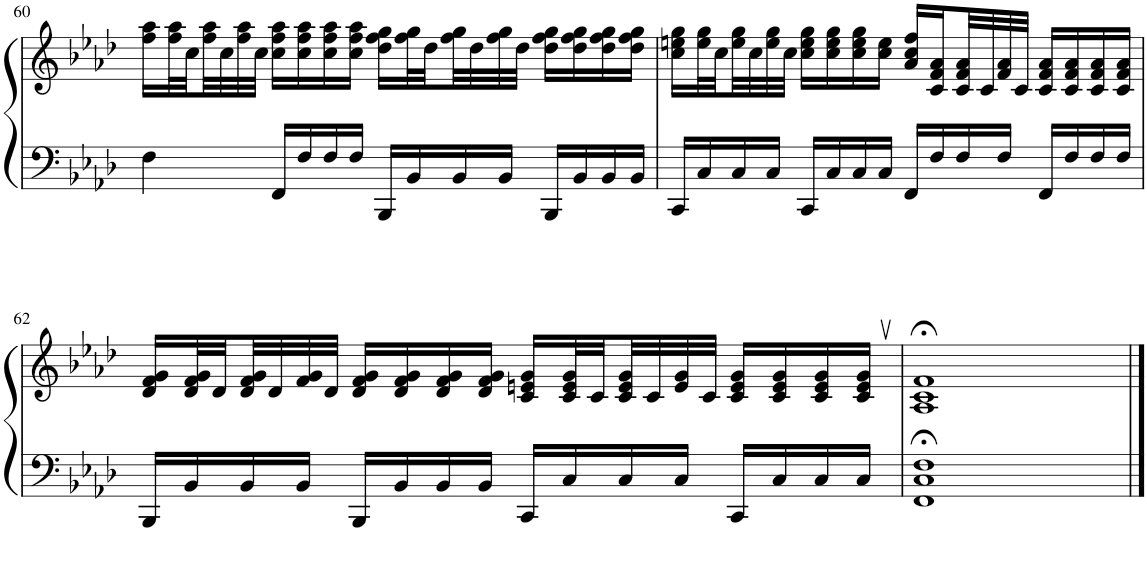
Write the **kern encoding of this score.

**kern	**kern
*part1	*part1
*staff2	*staff1
*I"Piano	*
*I'Pno.	*
!!LO:PB:g=z
*clefF4	*clefG2
*k[b-e-a-d-]	*k[b-e-a-d-]
*M4/4	*M4/4
=60	=60
4F\	16ff\ 16aa-\LL
.	32ff\ 32aa-\L
.	32cc\
.	32ff\ 32aa-\
.	32cc\
.	32ff\ 32aa-\
.	32cc\JJJ
16FF/LL	16cc\ 16ff\ 16aa-\LL
16F/	16cc\ 16ff\ 16aa-\
16F/	16cc\ 16ff\ 16aa-\
16F/JJ	16cc\ 16ff\ 16aa-\JJ
16BBB-/LL	16dd-\ 16ff\ 16gg\LL
16BB-/	32ff\ 32gg\L
.	32dd-\
16BB-/	32ff\ 32gg\
.	32dd-\
16BB-/JJ	32ff\ 32gg\
.	32dd-\JJJ
16BBB-/LL	16dd-\ 16ff\ 16gg\LL
16BB-/	16dd-\ 16ff\ 16gg\
16BB-/	16dd-\ 16ff\ 16gg\
16BB-/JJ	16dd-\ 16ff\ 16gg\JJ
=61	=61
16CC/LL	16cc\ 16een\ 16gg\LL
16C/	32ee\ 32gg\L
.	32cc\
16C/	32ee\ 32gg\
.	32cc\
16C/JJ	32ee\ 32gg\
.	32cc\JJJ
16CC/LL	16cc\ 16ee\ 16gg\LL
16C/	16cc\ 16ee\ 16gg\
16C/	16cc\ 16ee\ 16gg\
16C/JJ	16cc\ 16ee\JJ
16FF/LL	16a-/ 16cc/ 16ff/LL
16F/	16c/ 16f/ 16a-/
16F/	32c/ 32f/ 32a-/L
.	32c/
16F/JJ	32f/ 32a-/
.	32c/JJJ
16FF/LL	16c/ 16f/ 16a-/LL
16F/	16c/ 16f/ 16a-/
16F/	16c/ 16f/ 16a-/
16F/JJ	16c/ 16f/ 16a-/JJ
!!LO:LB:g=z
=62	=62
16BBB-/LL	16d-/ 16f/ 16g/LL
16BB-/	32d-/ 32f/ 32g/L
.	32d-/
16BB-/	32d-/ 32f/ 32g/
.	32d-/
16BB-/JJ	32f/ 32g/
.	32d-/JJJ
16BBB-/LL	16d-/ 16f/ 16g/LL
16BB-/	16d-/ 16f/ 16g/
16BB-/	16d-/ 16f/ 16g/
16BB-/JJ	16d-/ 16f/ 16g/JJ
16CC/LL	16c/ 16en/ 16g/LL
16C/	32c/ 32e/ 32g/L
.	32c/
16C/	32c/ 32e/ 32g/
.	32c/
16C/JJ	32e/ 32g/
.	32c/JJJ
16CC/LL	16c/ 16e/ 16g/LL
16C/	16c/ 16e/ 16g/
16C/	16c/ 16e/ 16g/
16C/JJ	16c/, 16e/, 16g/,JJ
=63	=63
1FF;< 1C;< 1F;<	1A-;< 1c;< 1f;<
==	==
*-	*-
